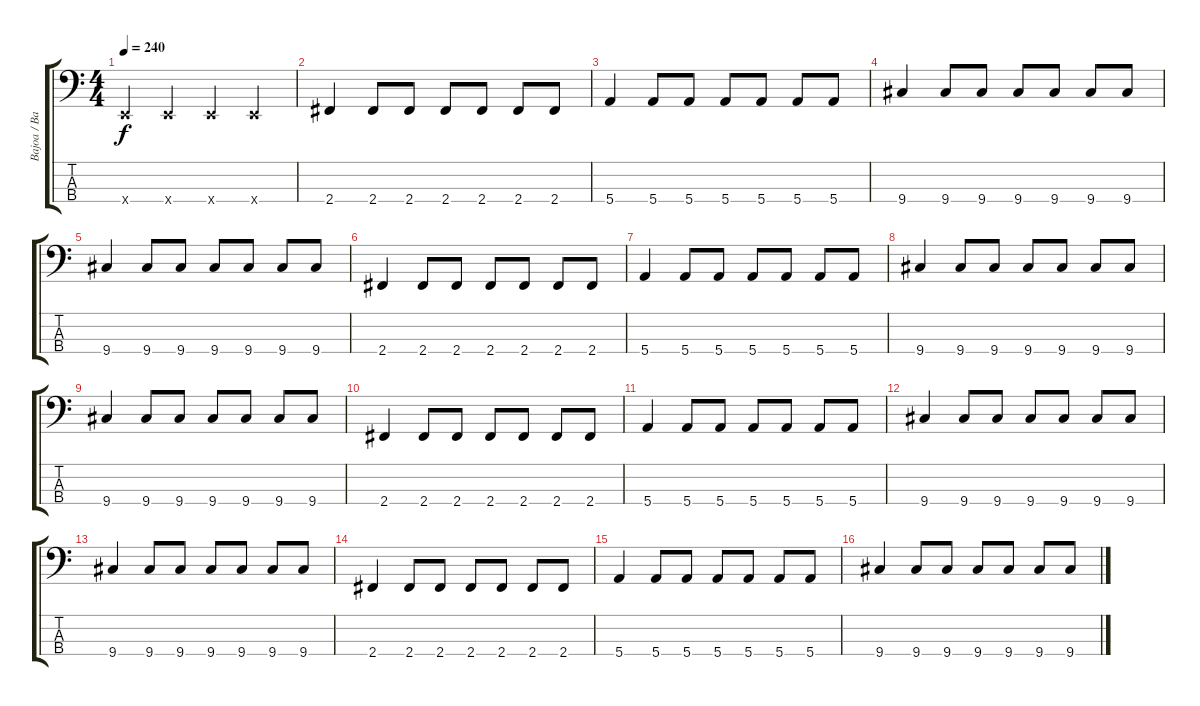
\track ("Bajoa / Bajo" "Bajoa / Ba") {instrument electricbasspick}
\staff {score tabs}
\tuning (G2 D2 A1 E1) {hide}
\ts (4 4)
\tempo 240
\clef f4
\ks c
0.4{x}.4{dy f instrument electricbasspick} 0.4{x}.4 0.4{x}.4 0.4{x}.4 |
2.4.4 2.4.8 2.4.8 2.4.8 2.4.8 2.4.8 2.4.8 |
5.4.4 5.4.8 5.4.8 5.4.8 5.4.8 5.4.8 5.4.8 |
9.4.4 9.4.8 9.4.8 9.4.8 9.4.8 9.4.8 9.4.8 |
9.4.4 9.4.8 9.4.8 9.4.8 9.4.8 9.4.8 9.4.8 |
2.4.4 2.4.8 2.4.8 2.4.8 2.4.8 2.4.8 2.4.8 |
5.4.4 5.4.8 5.4.8 5.4.8 5.4.8 5.4.8 5.4.8 |
9.4.4 9.4.8 9.4.8 9.4.8 9.4.8 9.4.8 9.4.8 |
9.4.4 9.4.8 9.4.8 9.4.8 9.4.8 9.4.8 9.4.8 |
2.4.4 2.4.8 2.4.8 2.4.8 2.4.8 2.4.8 2.4.8 |
5.4.4 5.4.8 5.4.8 5.4.8 5.4.8 5.4.8 5.4.8 |
9.4.4 9.4.8 9.4.8 9.4.8 9.4.8 9.4.8 9.4.8 |
9.4.4 9.4.8 9.4.8 9.4.8 9.4.8 9.4.8 9.4.8 |
2.4.4 2.4.8 2.4.8 2.4.8 2.4.8 2.4.8 2.4.8 |
5.4.4 5.4.8 5.4.8 5.4.8 5.4.8 5.4.8 5.4.8 |
9.4.4 9.4.8 9.4.8 9.4.8 9.4.8 9.4.8 9.4.8
